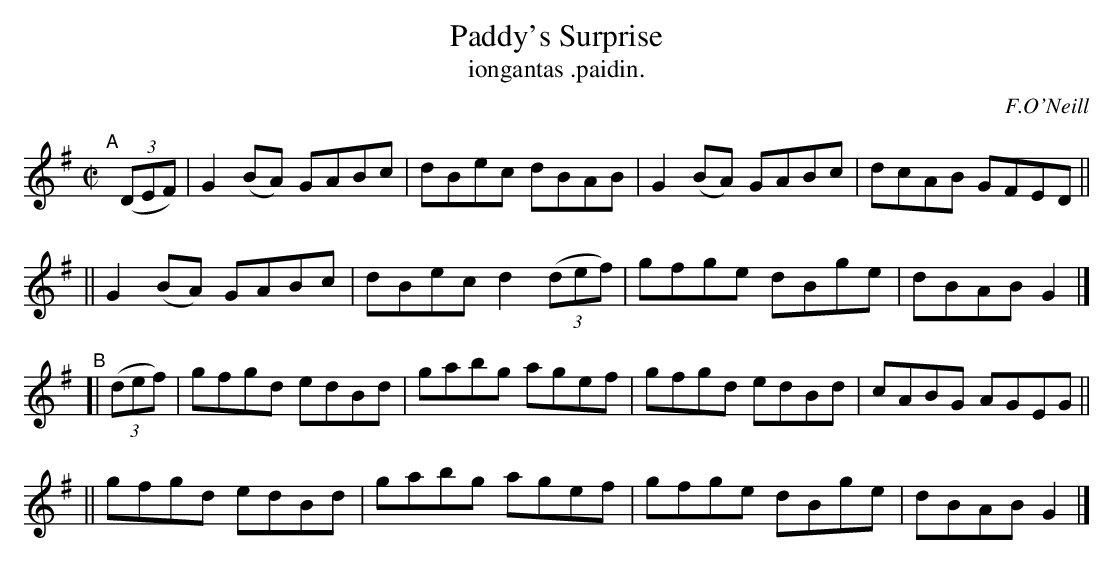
X:1
T: Paddy's Surprise
T: iongantas .paidin.
O: F.O'Neill
M: C|
L: 1/8
K: G
"^A"[|] ((3DEF) \
|  G2(BA) GABc | dBec dBAB | G2(BA) GABc | dcAB GFED ||
|| G2(BA) GABc | dBec d2 (3(def) | gfge dBge | dBAB G2 |]
"^B"[| (3(def) \
|  gfgd edBd | gabg agef | gfgd edBd | cABG AGEG ||
|| gfgd edBd | gabg agef | gfge dBge | dBAB G2 |]
